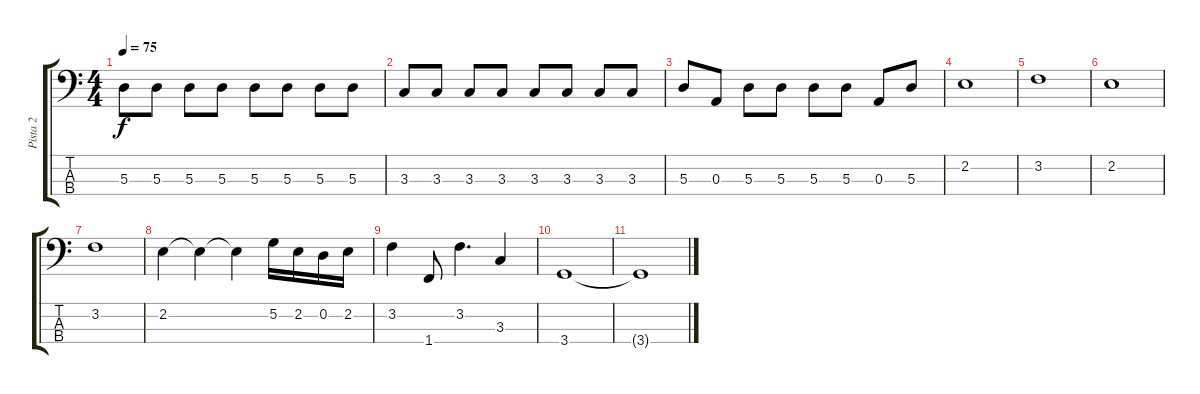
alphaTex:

\track ("Pista 2" "Pista 2") {instrument electricbassfinger}
\staff {score tabs}
\tuning (G2 D2 A1 E1) {hide}
\ts (4 4)
\tempo 75
\clef f4
\ks c
5.3.8{dy f} 5.3.8 5.3.8 5.3.8 5.3.8 5.3.8 5.3.8 5.3.8 |
3.3.8 3.3.8 3.3.8 3.3.8 3.3.8 3.3.8 3.3.8 3.3.8 |
5.3.8 0.3.8 5.3.8 5.3.8 5.3.8 5.3.8 0.3.8 5.3.8 |
2.2.1 |
3.2.1 |
2.2.1 |
3.2.1 |
2.2.4 2.2{t}.4 2.2{t}.4 5.2.16 2.2.16 0.2.16 2.2.16 |
3.2.4 1.4.8 3.2.4{d} 3.3.4 |
3.4.1 |
3.4{t}.1
